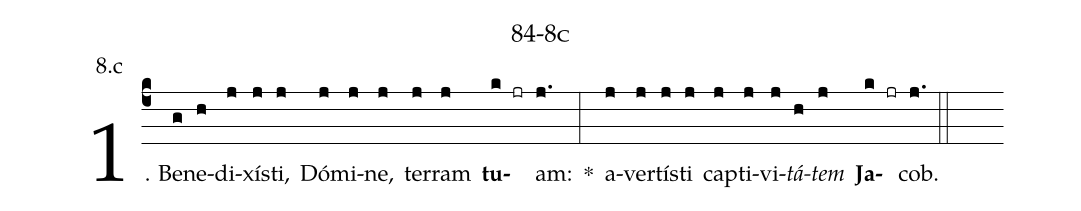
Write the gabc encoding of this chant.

name: 84-8c;
annotation: 8.c;
%%
(c4)1. Be(g)ne(h)di(j)xís(j)ti,(j) Dó(j)mi(j)ne,(j) ter(j)ram(j) <b>tu</b>(k jr)am:(j.) *(:) a(j)ver(j)tís(j)ti(j) cap(j)ti(j)vi(j)<i>tá</i>(h)<i>tem</i>(j) <b>Ja</b>(k jr)cob.(j.) (::)
